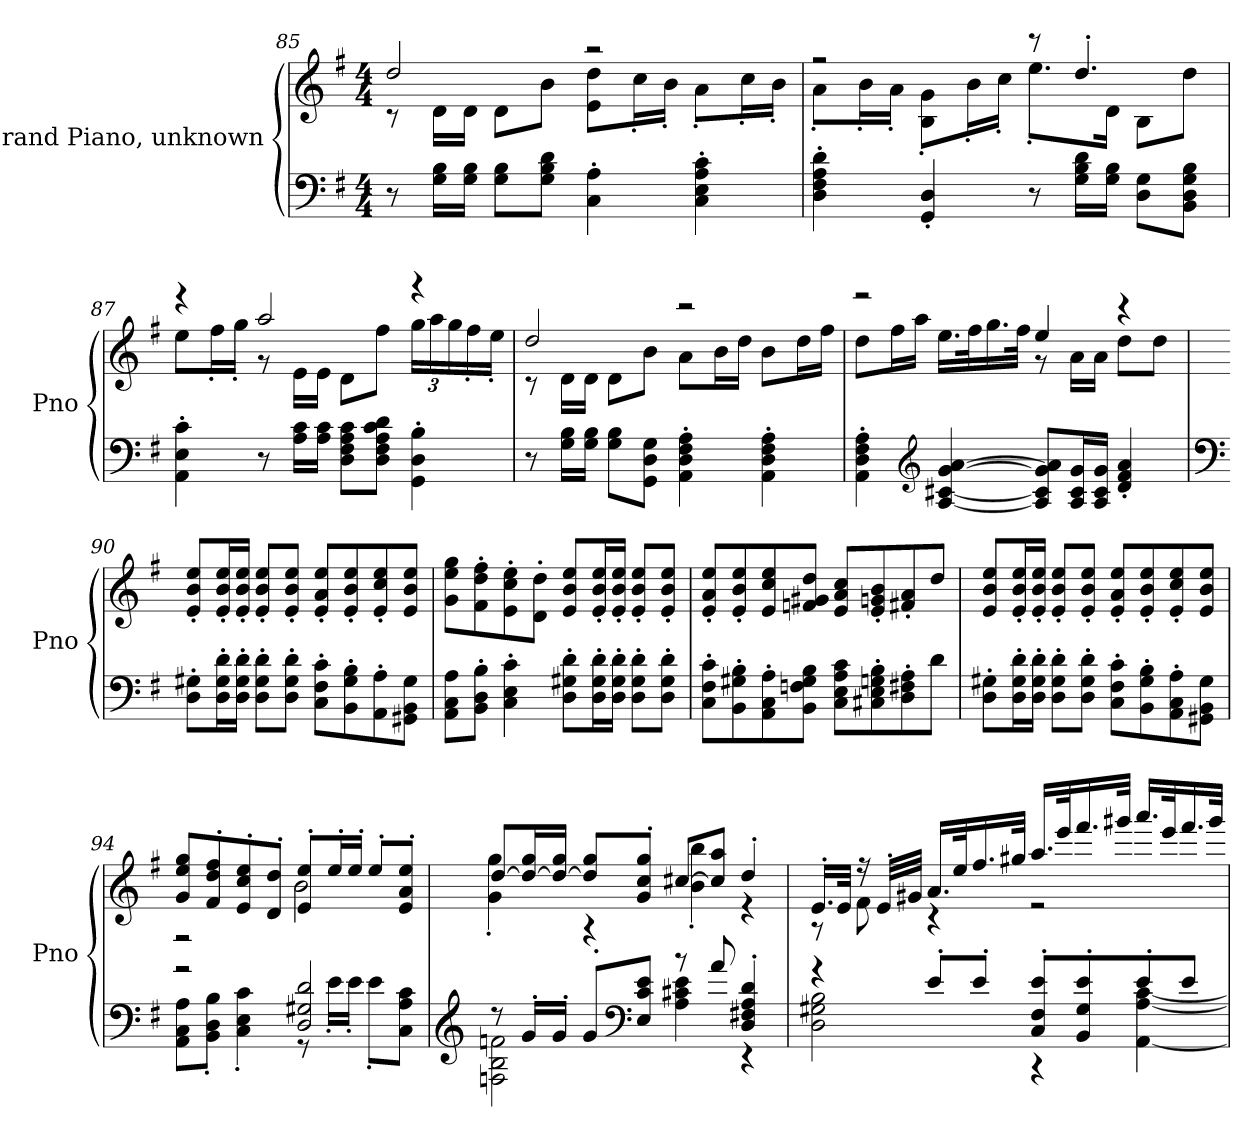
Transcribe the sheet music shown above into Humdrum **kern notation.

**kern	**kern
*part1	*part1
*staff2	*staff1
*I"Grand Piano, unknown	*
*I'Pno	*
!!LO:LB:g=z
*clefF4	*clefG2
*k[f#]	*k[f#]
*M4/4	*M4/4
=85	=85
*	*^
8r	2dd/	8r
16G\ 16B\LL	.	16d\LL
16G\ 16B\JJ	.	16d\JJ
8G\ 8B\L	.	8d\L
8G\ 8B\ 8d\J	.	8b\J
4C\' 4A\'	2r	8e\ 8dd\L
.	.	16cc'\L
.	.	16b'\JJ
4C\' 4E\' 4A\' 4c\'	.	8a'\L
.	.	16cc'\L
.	.	16b'\JJ
=86	=86	=86
4D\' 4F#\' 4A\' 4d\'	2r	8a'\L
.	.	16b'\L
.	.	16a'\JJ
4GG/' 4D/'	.	8B\' 8g\'L
.	.	16b'\L
.	.	16cc'\JJ
8r	8r	8.ee'\L
16G\ 16B\ 16d\LL	4.dd'/	.
16G\ 16B\JJ	.	16d\Jk
8D\ 8G\L	.	8B\L
8BB\ 8D\ 8G\ 8B\J	.	8dd\J
=87	=87	=87
4AA\' 4E\' 4c\'	4r	8ee\L
.	.	16ff#'\L
.	.	16gg'\JJ
8r	2aa/	8r
16A\ 16c\LL	.	16e\LL
16A\ 16c\JJ	.	16e\JJ
8D\ 8F#\ 8A\ 8c\L	.	8d\L
8D\ 8F#\ 8A\ 8c\ 8d\J	.	8ff#\J
*	*	*Xbrackettup
4GG\' 4D\' 4B\'	4r	24gg\LL
.	.	24aa\
.	.	24gg\
.	.	16ff#'\
.	.	16ee'\JJ
!!LO:PB:g=z	!!
=88	=88	=88
8r	2dd/	8r
16G\ 16B\LL	.	16d\LL
16G\ 16B\JJ	.	16d\JJ
8G\ 8B\L	.	8d\L
8GG\ 8D\ 8G\J	.	8b\J
4AA\' 4D\' 4F#\' 4A\'	2r	8a\L
.	.	16b\L
.	.	16dd\JJ
4AA\' 4D\' 4F#\' 4A\'	.	8b\L
.	.	16dd\L
.	.	16ff#\JJ
=89	=89	=89
4AA\' 4D\' 4F#\' 4A\'	2r	8dd\L
.	.	16ff#\L
.	.	16aa\JJ
*clefG2	*	*
[4A/ [4c#X/ [4g/ [4a/	.	16.ee\LL
.	.	32ff#\K
.	.	16.gg\
.	.	32ff#\JJk
8A/] 8c#/] 8g/] 8a/]L	4ee/	8r
16A/ 16c#/ 16g/L	.	16a\LL
16A/ 16c#/ 16g/JJ	.	16a\JJ
4d/' 4f#/' 4a/'	4r	8dd\L
.	.	8dd\J
*	*v	*v
=90	=90
*clefF4	*
8D\' 8G#X\'L	8e/' 8b/' 8ee/'L
16D\' 16G#\' 16d\'L	16e/' 16b/' 16ee/'L
16D\' 16G#\' 16d\'JJ	16e/' 16b/' 16ee/'JJ
8D\' 8G#\' 8d\'L	8e/' 8b/' 8ee/'L
8D\' 8G#\' 8d\'J	8e/' 8b/' 8ee/'J
8C\' 8F#\' 8c\'L	8e/' 8a/' 8ee/'L
8BB\' 8G#\' 8B\'	8e/' 8b/' 8ee/'
8AA\' 8A\'	8e/' 8cc/' 8ee/'
8GG#X\ 8BB\ 8G#\J	8e/ 8b/ 8ee/J
!!LO:LB:g=z
=91	=91
8AA\ 8C\ 8A\L	8g\ 8ee\ 8gg\L
8BB\' 8D\' 8B\'J	8f#\' 8dd\' 8ff#\'
4C\' 4E\' 4c\'	8e\' 8cc\' 8ee\'
.	8d\' 8dd\'J
8D\' 8G#X\' 8d\'L	8e/ 8b/ 8ee/L
16D\' 16G#\' 16d\'L	16e/' 16b/' 16ee/'L
16D\' 16G#\' 16d\'JJ	16e/' 16b/' 16ee/'JJ
8D\' 8G#\' 8d\'L	8e/' 8b/' 8ee/'L
8D\' 8G#\' 8d\'J	8e/' 8b/' 8ee/'J
=92	=92
8C\' 8F#\' 8c\'L	8e/' 8a/' 8ee/'L
8BB\' 8G#X\' 8B\'	8e/' 8b/' 8ee/'
8AA\' 8C\' 8A\'	8e/ 8cc/ 8ee/
8BB\ 8Fn\ 8G#\ 8B\J	8fn/ 8g#X/ 8dd/J
8C\ 8E\ 8A\ 8c\L	8e/ 8a/ 8cc/L
8C#X\' 8E\' 8Gn\' 8B\'	8e/' 8gn/' 8b/'
8D\' 8F#X\' 8A\'	8f#X/' 8a/'
8d\J	8dd/J
=93	=93
8D\' 8G#X\'L	8e/ 8b/ 8ee/L
16D\' 16G#\' 16d\'L	16e/' 16b/' 16ee/'L
16D\' 16G#\' 16d\'JJ	16e/' 16b/' 16ee/'JJ
8D\' 8G#\' 8d\'L	8e/' 8b/' 8ee/'L
8D\' 8G#\' 8d\'J	8e/' 8b/' 8ee/'J
8C\' 8F#\' 8c\'L	8e/' 8a/' 8ee/'L
8BB\' 8G#\' 8B\'	8e/' 8b/' 8ee/'
8AA\' 8C\' 8A\'	8e/' 8cc/' 8ee/'
8GG#X\ 8BB\ 8G#\J	8e/ 8b/ 8ee/J
!!LO:LB:g=z
=94	=94
*^	*^
2r	8AA\ 8C\ 8A\L	8g/ 8ee/ 8gg/L	2r
.	8BB\' 8D\' 8B\'J	8f#/' 8dd/' 8ff#/'	.
.	4C\' 4E\' 4c\'	8e/' 8cc/' 8ee/'	.
.	.	8d/' 8dd/'J	.
2D/ 2G#X/ 2d/	8r	8e/' 8ee/'L	2b\
.	16e'\LL	16ee'/L	.
.	16e'\JJ	16ee'/JJ	.
.	8e'\L	8ee'/L	.
.	8C\ 8A\ 8c\J	8e/' 8a/' 8ee/'J	.
=95	=95	=95	=95
*clefG2	*	*	*
8r	2Fn\ 2B\ 2fn\	[8dd/L	4g\' 4gg\'
16g'/LL	.	16dd/_ 16gg/L	.
16g'/JJ	.	16dd/_ 16gg/JJ	.
8g'/L	.	8dd/] 8gg/L	4r
*clefF4	*	*	*
8E/ 8c/ 8e/J	.	8g/' 8cc/' 8gg/'J	.
8r	4A\ 4c#X\ 4e\	[8cc#X/L	4b\' 4bb\'
8a/	.	8cc#/] 8aa/J	.
4D/' 4F#X/' 4A/' 4d/'	4r	4dd'/	4r
!!LO:LB:g=z	!!
=96	=96	=96	=96
4r	2D\ 2G#X\ 2B\	16.e'/LL	8r
.	.	32e/JJk	.
.	.	16r	8f#\
.	.	32e'/LLL	.
.	.	32g#X/JJJ	.
8e'/L	.	16.a/LL	4r
.	.	32ee/K	.
8e'/J	.	16.ff#/	.
.	.	32gg#X/JJk	.
8C/' 8F#/' 8e/'L	4r	16.aa/LL	2r
.	.	32eee/K	.
8BB/' 8G#/' 8e/'	.	16.fff#/	.
.	.	32ggg#X/JJk	.
8e'/	[4AA\ [4A\ [4c\	16.aaa/LL	.
.	.	32eee/K	.
8e/J	.	16.fff#/	.
.	.	32ggg#/JJk	.
*v	*v	*	*
*	*v	*v
=	=
*-	*-
